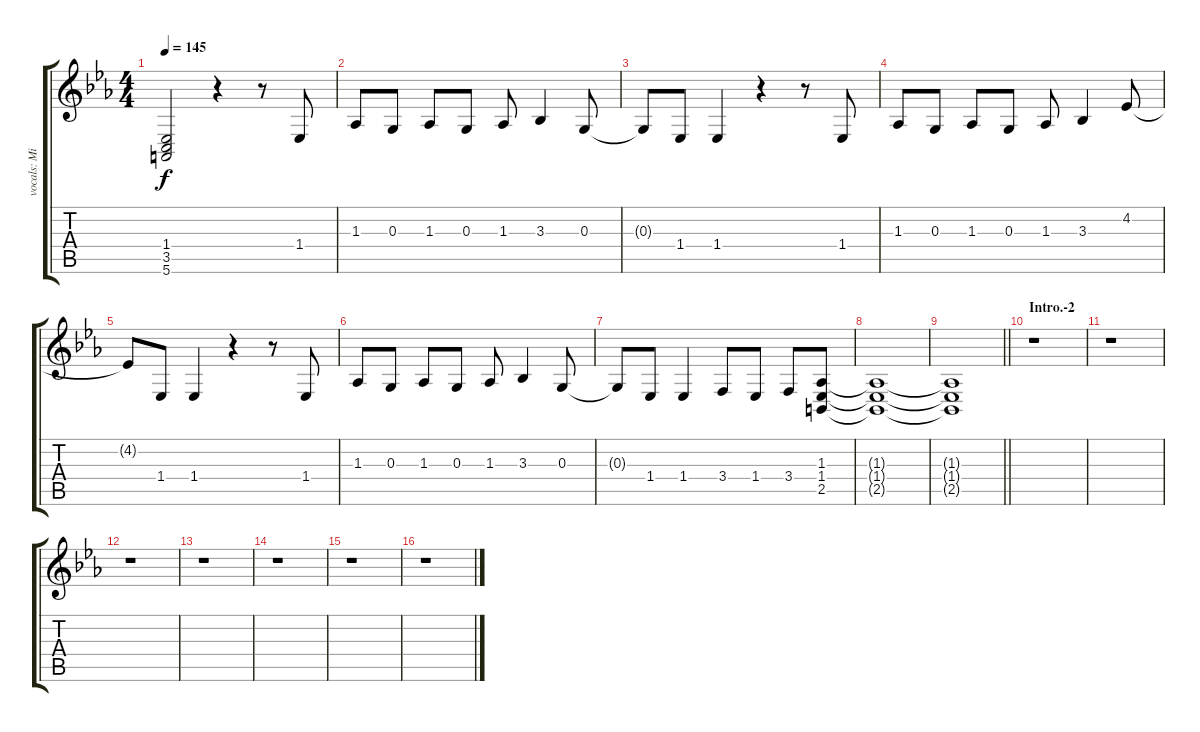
\track ("vocals: Minako Kotobuki" "vocals: Mi") {instrument violin}
\staff {score tabs}
\tuning (E4 B3 G3 D3 A2 E2) {hide}
\ts (4 4)
\tempo 145
\clef g2
\ks eb
(1.4 3.5 5.6).2{dy f} r.4 r.8 1.4.8 |
1.3.8 0.3.8 1.3.8 0.3.8 1.3.8 3.3.4 0.3.8 |
0.3{t}.8 1.4.8 1.4.4 r.4 r.8 1.4.8 |
1.3.8 0.3.8 1.3.8 0.3.8 1.3.8 3.3.4 4.2.8 |
4.2{t}.8 1.4.8 1.4.4 r.4 r.8 1.4.8 |
1.3.8 0.3.8 1.3.8 0.3.8 1.3.8 3.3.4 0.3.8 |
0.3{t}.8 1.4.8 1.4.4 3.4.8 1.4.8 3.4.8 (1.3 1.4 2.5).8 |
(1.3{t} 1.4{t} 2.5{t}).1 |
\barLineRight lightlight
(1.3{t} 1.4{t} 2.5{t}).1 |
\section ("" "Intro.-2")
r.1 |
r.1 |
r.1 |
r.1 |
r.1 |
r.1 |
r.1
